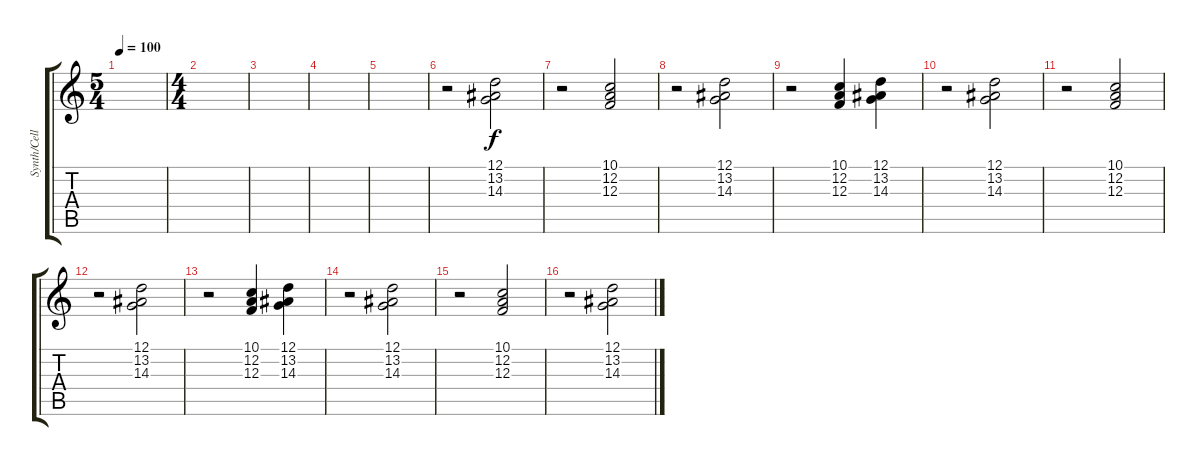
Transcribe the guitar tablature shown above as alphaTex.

\track ("Synth/Cello 1" "Synth/Cell") {instrument stringensemble2}
\staff {score tabs}
\tuning (D4 A3 F3 C3 G2 D2) {hide}
\ts (5 4)
\tempo 100
\clef g2
\ks c
|
\ts (4 4)
|
|
|
|
r.2{volume 6 instrument choiraahs} (12.1 13.2 14.3).2 |
r.2 (10.1 12.2 12.3).2 |
r.2 (12.1 13.2 14.3).2 |
r.2 (10.1 12.2 12.3).4 (12.1 13.2 14.3).4 |
r.2 (12.1 13.2 14.3).2 |
r.2 (10.1 12.2 12.3).2 |
r.2 (12.1 13.2 14.3).2 |
r.2 (10.1 12.2 12.3).4 (12.1 13.2 14.3).4 |
r.2 (12.1 13.2 14.3).2 |
r.2 (10.1 12.2 12.3).2 |
r.2 (12.1 13.2 14.3).2
